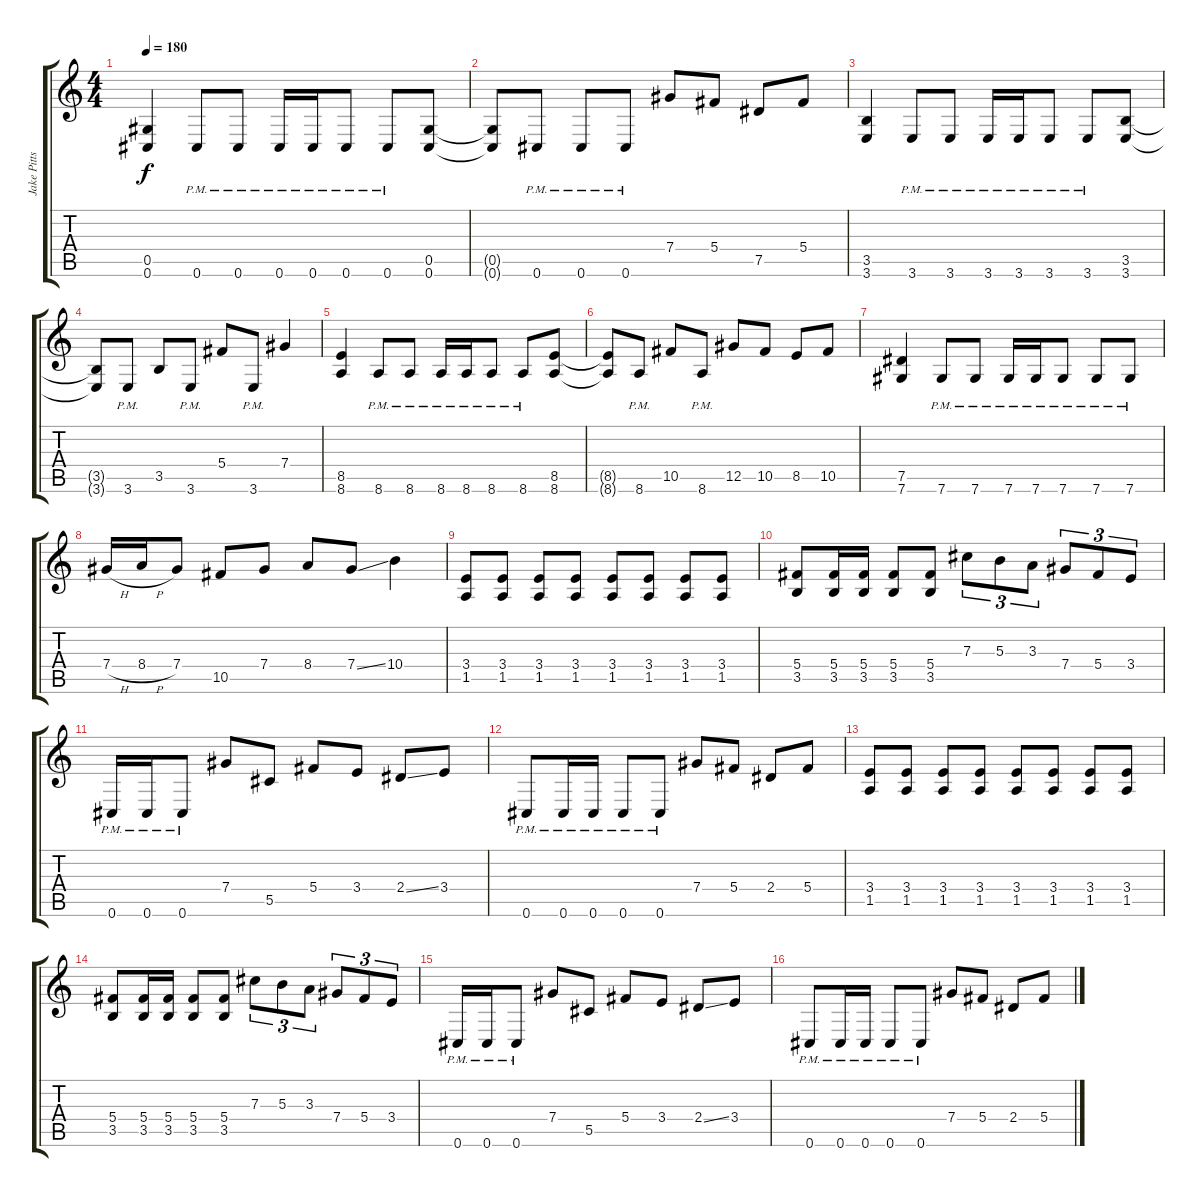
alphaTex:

\track ("Jake Pitts" "Jake Pitts") {instrument distortionguitar}
\staff {score tabs}
\tuning (Eb4 Bb3 Gb3 Db3 Ab2 Db2) {hide}
\ts (4 4)
\tempo 180
\clef g2
\ks c
(0.5 0.6).4{dy f} 0.6{pm}.8 0.6{pm}.8 0.6{pm}.16 0.6{pm}.16 0.6{pm}.8 0.6{pm}.8 (0.5 0.6).8 |
(0.5{t} 0.6{t}).8 0.6{pm}.8 0.6{pm}.8 0.6{pm}.8 7.4.8 5.4.8 7.5.8 5.4.8 |
(3.5 3.6).4 3.6{pm}.8 3.6{pm}.8 3.6{pm}.16 3.6{pm}.16 3.6{pm}.8 3.6{pm}.8 (3.5 3.6).8 |
(3.5{t} 3.6{t}).8 3.6{pm}.8 3.5.8 3.6{pm}.8 5.4.8 3.6{pm}.8 7.4.4 |
(8.5 8.6).4 8.6{pm}.8 8.6{pm}.8 8.6{pm}.16 8.6{pm}.16 8.6{pm}.8 8.6{pm}.8 (8.5 8.6).8 |
(8.5{t} 8.6{t}).8 8.6{pm}.8 10.5.8 8.6{pm}.8 12.5.8 10.5.8 8.5.8 10.5.8 |
(7.5 7.6).4 7.6{pm}.8 7.6{pm}.8 7.6{pm}.16 7.6{pm}.16 7.6{pm}.8 7.6{pm}.8 7.6{pm}.8 |
7.4{h}.16 8.4{h}.16 7.4.8 10.5.8 7.4.8 8.4.8 7.4{ss}.8 10.4.4 |
(3.4 1.5).8 (3.4 1.5).8 (3.4 1.5).8 (3.4 1.5).8 (3.4 1.5).8 (3.4 1.5).8 (3.4 1.5).8 (3.4 1.5).8 |
(5.4 3.5).8 (5.4 3.5).16 (5.4 3.5).16 (5.4 3.5).8 (5.4 3.5).8 7.3.8{tu (3 2)} 5.3.8{tu (3 2)} 3.3.8{tu (3 2)} 7.4.8{tu (3 2)} 5.4.8{tu (3 2)} 3.4.8{tu (3 2)} |
0.6{pm}.16 0.6{pm}.16 0.6{pm}.8 7.4.8 5.5.8 5.4.8 3.4.8 2.4{ss}.8 3.4.8 |
0.6{pm}.8 0.6{pm}.16 0.6{pm}.16 0.6{pm}.8 0.6{pm}.8 7.4.8 5.4.8 2.4.8 5.4.8 |
(3.4 1.5).8 (3.4 1.5).8 (3.4 1.5).8 (3.4 1.5).8 (3.4 1.5).8 (3.4 1.5).8 (3.4 1.5).8 (3.4 1.5).8 |
(5.4 3.5).8 (5.4 3.5).16 (5.4 3.5).16 (5.4 3.5).8 (5.4 3.5).8 7.3.8{tu (3 2)} 5.3.8{tu (3 2)} 3.3.8{tu (3 2)} 7.4.8{tu (3 2)} 5.4.8{tu (3 2)} 3.4.8{tu (3 2)} |
0.6{pm}.16 0.6{pm}.16 0.6{pm}.8 7.4.8 5.5.8 5.4.8 3.4.8 2.4{ss}.8 3.4.8 |
0.6{pm}.8 0.6{pm}.16 0.6{pm}.16 0.6{pm}.8 0.6{pm}.8 7.4.8 5.4.8 2.4.8 5.4.8
